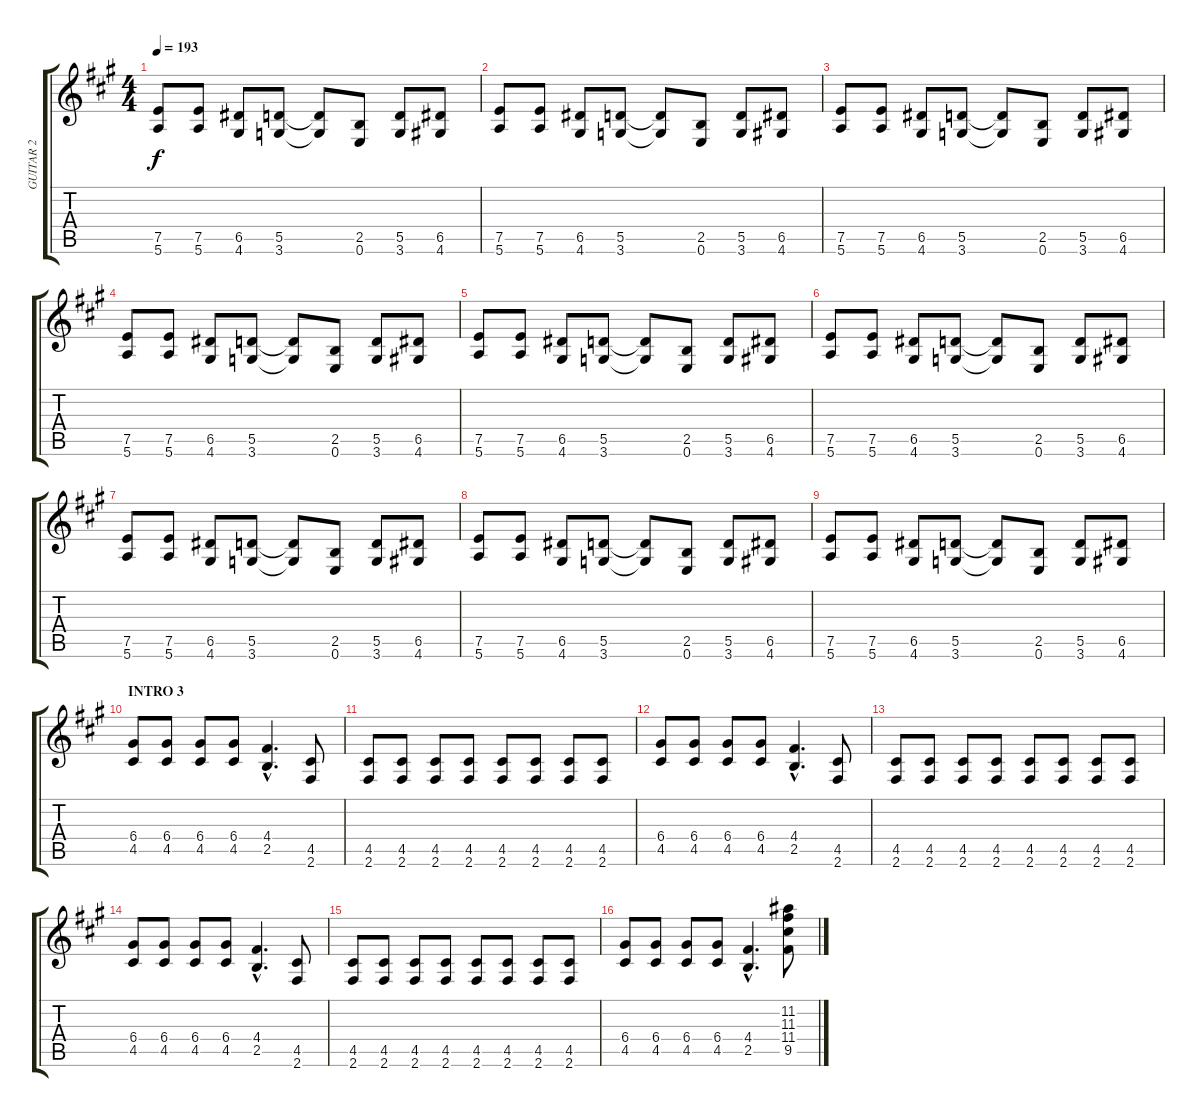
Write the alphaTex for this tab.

\track ("GUITAR 2" "GUITAR 2") {instrument distortionguitar}
\staff {score tabs}
\tuning (E4 B3 G3 D3 A2 E2) {hide}
\ts (4 4)
\tempo 193
\clef g2
\ks a
(7.5 5.6).8{dy f} (7.5 5.6).8 (6.5 4.6).8 (5.5 3.6).8 (5.5{t} 3.6{t}).8 (2.5 0.6).8 (5.5 3.6).8 (6.5 4.6).8 |
(7.5 5.6).8 (7.5 5.6).8 (6.5 4.6).8 (5.5 3.6).8 (5.5{t} 3.6{t}).8 (2.5 0.6).8 (5.5 3.6).8 (6.5 4.6).8 |
(7.5 5.6).8 (7.5 5.6).8 (6.5 4.6).8 (5.5 3.6).8 (5.5{t} 3.6{t}).8 (2.5 0.6).8 (5.5 3.6).8 (6.5 4.6).8 |
(7.5 5.6).8 (7.5 5.6).8 (6.5 4.6).8 (5.5 3.6).8 (5.5{t} 3.6{t}).8 (2.5 0.6).8 (5.5 3.6).8 (6.5 4.6).8 |
(7.5 5.6).8 (7.5 5.6).8 (6.5 4.6).8 (5.5 3.6).8 (5.5{t} 3.6{t}).8 (2.5 0.6).8 (5.5 3.6).8 (6.5 4.6).8 |
(7.5 5.6).8 (7.5 5.6).8 (6.5 4.6).8 (5.5 3.6).8 (5.5{t} 3.6{t}).8 (2.5 0.6).8 (5.5 3.6).8 (6.5 4.6).8 |
(7.5 5.6).8 (7.5 5.6).8 (6.5 4.6).8 (5.5 3.6).8 (5.5{t} 3.6{t}).8 (2.5 0.6).8 (5.5 3.6).8 (6.5 4.6).8 |
(7.5 5.6).8 (7.5 5.6).8 (6.5 4.6).8 (5.5 3.6).8 (5.5{t} 3.6{t}).8 (2.5 0.6).8 (5.5 3.6).8 (6.5 4.6).8 |
(7.5 5.6).8 (7.5 5.6).8 (6.5 4.6).8 (5.5 3.6).8 (5.5{t} 3.6{t}).8 (2.5 0.6).8 (5.5 3.6).8 (6.5 4.6).8 |
\section ("" "INTRO 3")
(6.4 4.5).8 (6.4 4.5).8 (6.4 4.5).8 (6.4 4.5).8 (4.4{hac} 2.5{hac}).4{d} (4.5 2.6).8 |
(4.5 2.6).8 (4.5 2.6).8 (4.5 2.6).8 (4.5 2.6).8 (4.5 2.6).8 (4.5 2.6).8 (4.5 2.6).8 (4.5 2.6).8 |
(6.4 4.5).8 (6.4 4.5).8 (6.4 4.5).8 (6.4 4.5).8 (4.4{hac} 2.5{hac}).4{d} (4.5 2.6).8 |
(4.5 2.6).8 (4.5 2.6).8 (4.5 2.6).8 (4.5 2.6).8 (4.5 2.6).8 (4.5 2.6).8 (4.5 2.6).8 (4.5 2.6).8 |
(6.4 4.5).8 (6.4 4.5).8 (6.4 4.5).8 (6.4 4.5).8 (4.4{hac} 2.5{hac}).4{d} (4.5 2.6).8 |
(4.5 2.6).8 (4.5 2.6).8 (4.5 2.6).8 (4.5 2.6).8 (4.5 2.6).8 (4.5 2.6).8 (4.5 2.6).8 (4.5 2.6).8 |
(6.4 4.5).8 (6.4 4.5).8 (6.4 4.5).8 (6.4 4.5).8 (4.4{hac} 2.5{hac}).4{d} (11.2 11.3 11.4 9.5).8
